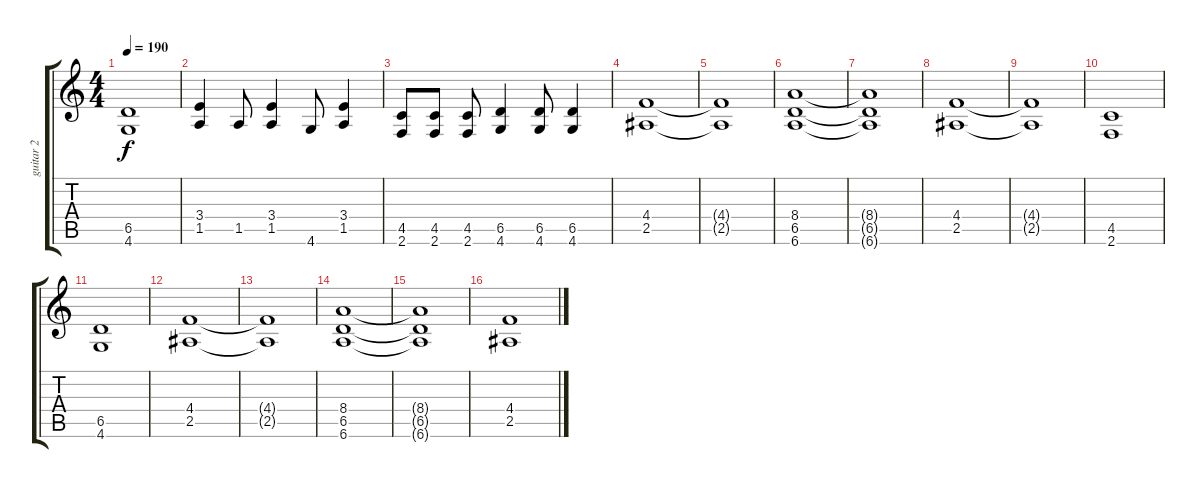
\track ("guitar 2" "guitar 2") {instrument distortionguitar}
\staff {score tabs}
\tuning (Eb4 Bb3 Gb3 Db3 Ab2 Eb2) {hide}
\ts (4 4)
\tempo 190
\clef g2
\ks c
(6.5 4.6).1{dy f} |
(3.4 1.5).4 1.5.8 (3.4 1.5).4 4.6.8 (3.4 1.5).4 |
(4.5 2.6).8 (4.5 2.6).8 (4.5 2.6).8 (6.5 4.6).4 (6.5 4.6).8 (6.5 4.6).4 |
(4.4 2.5).1 |
(4.4{t} 2.5{t}).1 |
(8.4 6.5 6.6).1 |
(8.4{t} 6.5{t} 6.6{t}).1 |
(4.4 2.5).1 |
(4.4{t} 2.5{t}).1 |
(4.5 2.6).1 |
(6.5 4.6).1 |
(4.4 2.5).1 |
(4.4{t} 2.5{t}).1 |
(8.4 6.5 6.6).1 |
(8.4{t} 6.5{t} 6.6{t}).1 |
(4.4 2.5).1
